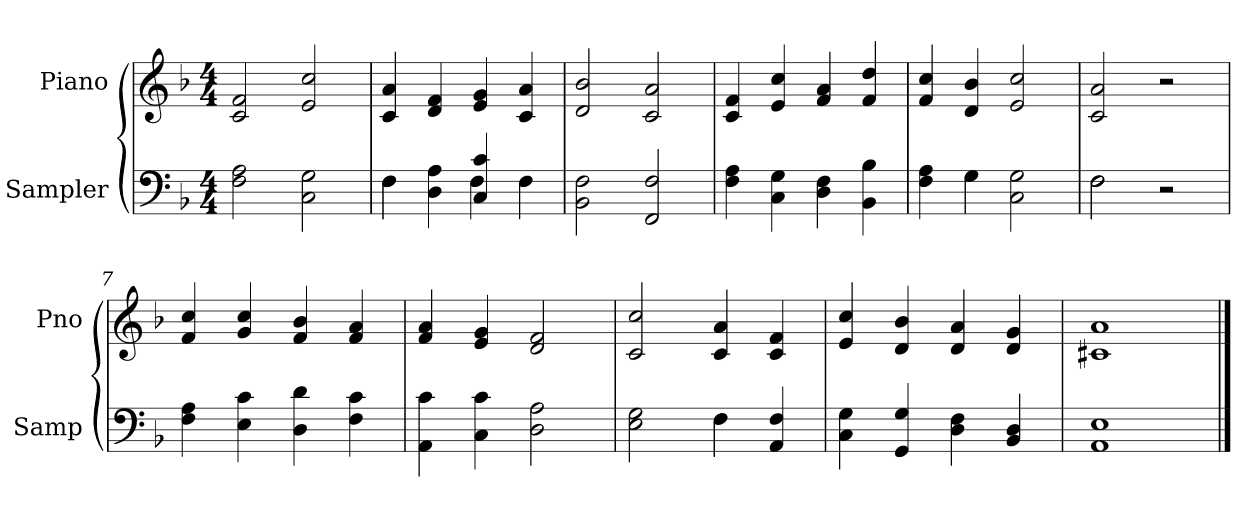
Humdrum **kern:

**kern	**kern
*part2	*part1
*staff2	*staff1
*I"Sampler	*I"Piano
*I'Samp	*I'Pno
*clefF4	*clefG2
*k[b-]	*k[b-]
*F:	*F:
*M4/4	*M4/4
=1	=1
2F 2A	2c 2f
2C 2G	2e 2cc
=2	=2
*^	*
4F\	4F	4c 4a
4D 4A	4ryy	4d 4f
4C 4c	4F	4e 4g
4F\	4ryy	4c 4a
*v	*v	*
=3	=3
2BB- 2F	2d 2b-
2FF 2F	2c 2a
=4	=4
4F 4A	4c 4f
4C 4G	4e 4cc
4D 4F	4f 4a
4BB- 4B-	4f 4dd
=5	=5
*^	*
4F 4A	4ryy	4f 4cc
4G\	4G	4d 4b-
2C 2G	2ryy	2e 2cc
=6	=6	=6
2F\	2F	2c 2a
2r	2ryy	2r
*v	*v	*
=7	=7
4F 4A	4f 4cc
4E 4c	4g 4cc
4D 4d	4f 4b-
4F 4c	4f 4a
=8	=8
4AA 4c	4f 4a
4C 4c	4e 4g
2D 2A	2d 2f
=9	=9
*^	*
2E 2G	2ryy	2c 2cc
4F\	4F	4c 4a
4AA 4F	4ryy	4c 4f
*v	*v	*
=10	=10
4C 4G	4e 4cc
4GG 4G	4d 4b-
4D 4F	4d 4a
4BB- 4D	4d 4g
=11	=11
1AA 1E	1c#X 1a
==	==
*-	*-
